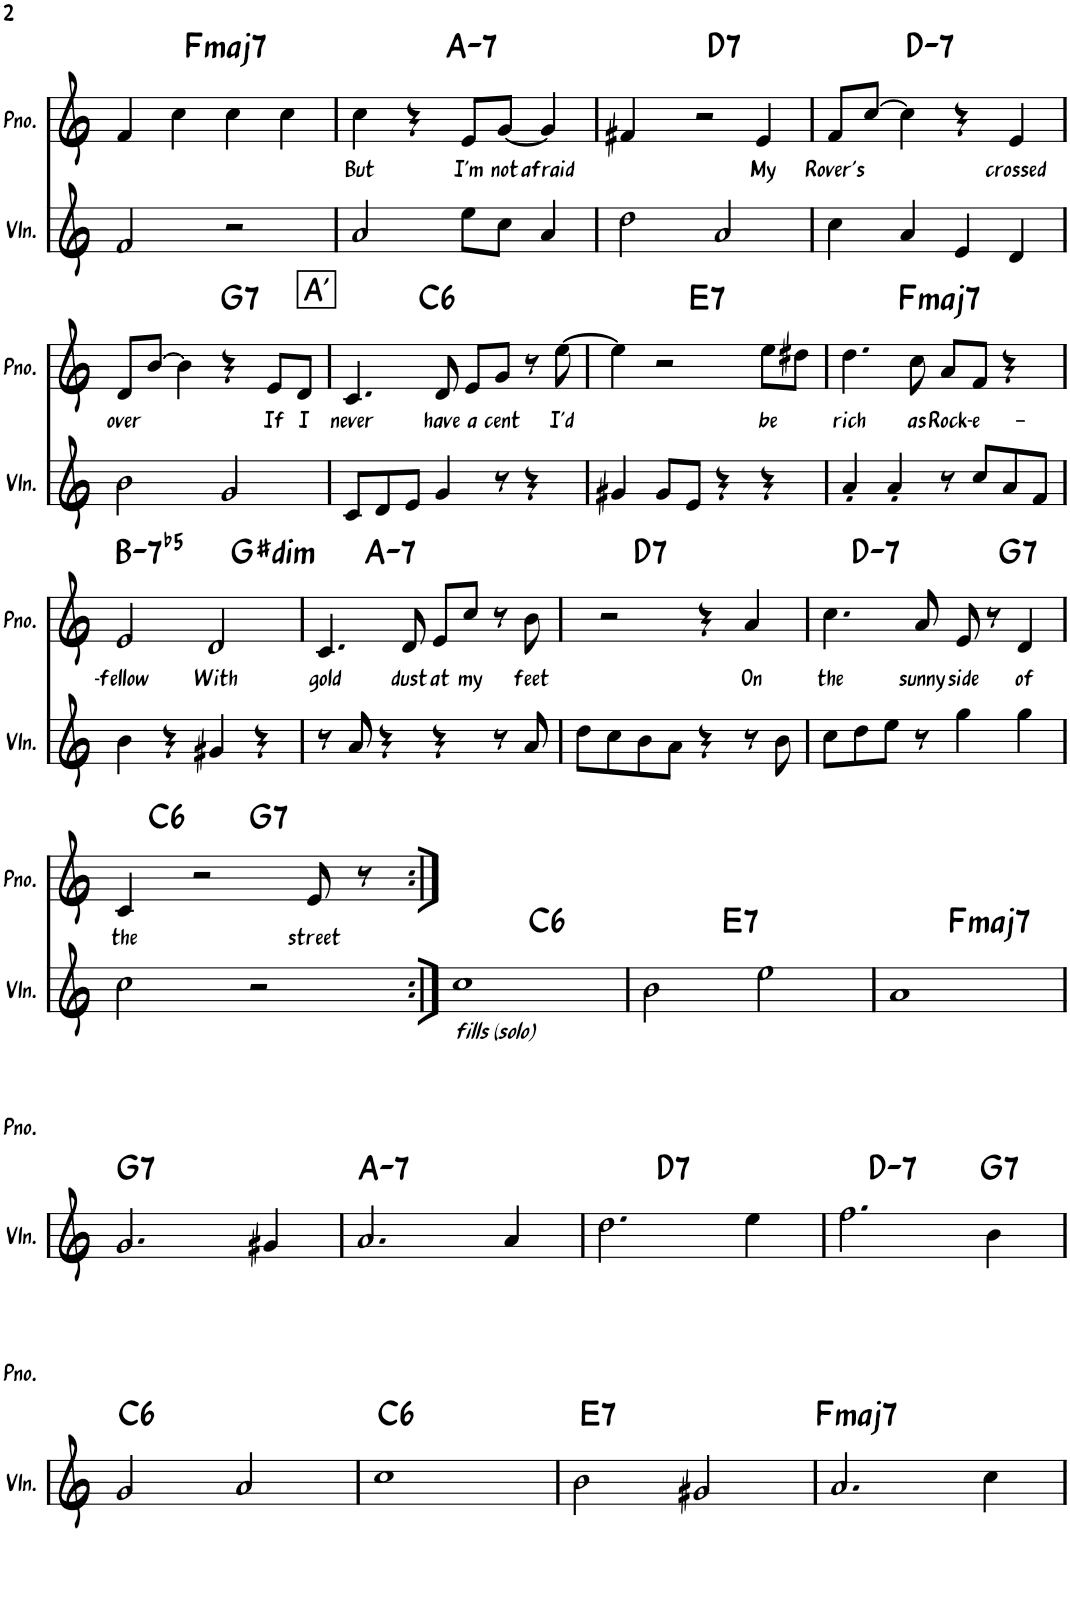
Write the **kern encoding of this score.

**kern	**harte	**kern	**text	**harte
*part2	*part2	*part1	*part1	*part1
*staff2	*	*staff1	*staff1	*
*I"Violin	*	*I"Piano	*	*
*I'Vln.	*	*I'Pno.	*	*
!!LO:PB:g=z
*clefG2	*	*clefG2	*	*
*k[]	*	*k[]	*	*
*M4/4	*	*M4/4	*	*
=21	=21	=21	=21	=21
!	!	!	!	!LO:H:kt=maj7
2f/	.	4f/	.	F:maj7
.	.	4cc\	.	.
2r	.	4cc\	.	.
.	.	4cc\	.	.
=22	=22	=22	=22	=22
!	!	!	!LO:LY:b	!LO:H:kt=7
2a/	.	4cc\	But	A:min7
.	.	4r	.	.
!	!	!	!LO:LY:b	!
8ee\L	.	8e/L	I'm	.
!	!	!	!LO:LY:b	!
8cc\J	.	[8g/J	not	.
!	!	!	!LO:LY:b	!
4a/	.	4g/]	afraid	.
=23	=23	=23	=23	=23
!	!	!	!	!LO:H:kt=7
2dd\	.	4f#X/	.	D:7
.	.	2r	.	.
2a/	.	.	.	.
!	!	!	!LO:LY:b	!
.	.	4e/	My	.
=24	=24	=24	=24	=24
!	!	!	!LO:LY:b	!LO:H:kt=7
4cc\	.	8f/L	Rover's	D:min7
.	.	[8cc/J	.	.
4a/	.	4cc\]	.	.
4e/	.	4r	.	.
!	!	!	!LO:LY:b	!
4d/	.	4e/	crossed	.
!!LO:LB:g=z
=25	=25	=25	=25	=25
!	!	!	!LO:LY:b	!LO:H:kt=7
2b\	.	8d/L	over	G:7
.	.	[8b/J	.	.
.	.	4b\]	.	.
2g/	.	4r	.	.
!	!	!	!LO:LY:b	!
.	.	8e/L	If	.
!	!	!	!LO:LY:b	!
.	.	8d/J	I	.
!!LO:REH:place=s1:a:B:rj:fs=14:t=A'
=26	=26	=26	=26	=26
!	!	!	!LO:LY:b	!LO:H:kt=6
8c/L	.	4.c/	never	C:maj6
8d/	.	.	.	.
8e/J	.	.	.	.
!	!	!	!LO:LY:b	!
4g/	.	8d/	have	.
!	!	!	!LO:LY:b	!
.	.	8e/L	a	.
!	!	!	!LO:LY:b	!
8r	.	8g/J	cent	.
4r	.	8r	.	.
!	!	!	!LO:LY:b	!
.	.	[8ee\	I'd	.
=27	=27	=27	=27	=27
!	!	!	!	!LO:H:kt=7
4g#X/	.	4ee\]	.	E:7
8g#/L	.	2r	.	.
8e/J	.	.	.	.
4r	.	.	.	.
!	!	!	!LO:LY:b	!
4r	.	8ee\L	be	.
.	.	8dd#X\J	.	.
=28	=28	=28	=28	=28
!	!	!	!LO:LY:b	!LO:H:kt=maj7
4a'/	.	4.dd\	rich	F:maj7
4a'/	.	.	.	.
!	!	!	!LO:LY:b	!
.	.	8cc\	as	.
!	!	!	!LO:LY:b	!
8r	.	8a/L	Rock-	.
!	!	!	!LO:LY:b	!
8cc/L	.	8f/J	-e-	.
8a/	.	4r	.	.
8f/J	.	.	.	.
!!LO:LB:g=z
=29	=29	=29	=29	=29
!	!	!	!LO:LY:b	!LO:H:kt=-7b5
4b\	.	2e/	-fellow	B:hdim7
4r	.	.	.	.
!	!	!	!LO:LY:b	!LO:H:kt=dim
4g#X/	.	2d/	With	G#:dim
4r	.	.	.	.
=30	=30	=30	=30	=30
!	!	!	!LO:LY:b	!LO:H:kt=7
8r	.	4.c/	gold	A:min7
8a/	.	.	.	.
4r	.	.	.	.
!	!	!	!LO:LY:b	!
.	.	8d/	dust	.
!	!	!	!LO:LY:b	!
4r	.	8e/L	at	.
!	!	!	!LO:LY:b	!
.	.	8cc/J	my	.
8r	.	8r	.	.
!	!	!	!LO:LY:b	!
8a/	.	8b\	feet	.
=31	=31	=31	=31	=31
!	!	!	!	!LO:H:kt=7
8dd\L	.	2r	.	D:7
8cc\	.	.	.	.
8b\	.	.	.	.
8a\J	.	.	.	.
4r	.	4r	.	.
!	!	!	!LO:LY:b	!
8r	.	4a/	On	.
8b\	.	.	.	.
=32	=32	=32	=32	=32
!	!	!	!LO:LY:b	!LO:H:kt=7
8cc\L	.	4.cc\	the	D:min7
8dd\	.	.	.	.
8ee\J	.	.	.	.
!	!	!	!LO:LY:b	!
8r	.	8a/	sunny	.
!	!	!	!LO:LY:b	!LO:H:kt=7
4gg\	.	8e/	side	G:7
.	.	8r	.	.
!	!	!	!LO:LY:b	!
4gg\	.	4d/	of	.
!!LO:LB:g=z
=33	=33	=33	=33	=33
!	!	!	!LO:LY:b	!LO:H:kt=6
*	*	*^	*	*
2cc\	.	4c/	2ryy	the	C:maj6
.	.	2r	.	.	.
!	!	!	!	!	!LO:H:kt=7
2r	.	.	2ryy	.	G:7
!	!	!	!	!LO:LY:b	!
.	.	8e/	.	street	.
.	.	8r	.	.	.
=34:|!	=34:|!	=34:|!	=34:|!	=34:|!	=34:|!
!LO:TX:b:i:t=fills (solo)	!LO:H:kt=6	!	!	!	!
*	*	*v	*v	*	*
1cc	C:maj6	1r	.	.
=35	=35	=35	=35	=35
!	!LO:H:kt=7	!	!	!
2b\	E:7	1r	.	.
2ee\	.	.	.	.
=36	=36	=36	=36	=36
!	!LO:H:kt=maj7	!	!	!
1a	F:maj7	1r	.	.
!!LO:LB:g=z
=37	=37	=37	=37	=37
!	!LO:H:kt=7	!	!	!
2.g/	G:7	1r	.	.
4g#X/	.	.	.	.
=38	=38	=38	=38	=38
!	!LO:H:kt=7	!	!	!
2.a/	A:min7	1r	.	.
4a/	.	.	.	.
=39	=39	=39	=39	=39
!	!LO:H:kt=7	!	!	!
2.dd\	D:7	1r	.	.
4ee\	.	.	.	.
=40	=40	=40	=40	=40
!	!LO:H:kt=7	!	!	!
*^	*	*	*	*
2.ff\	2ryy	D:min7	1r	.	.
!	!	!LO:H:kt=7	!	!	!
.	2ryy	G:7	.	.	.
4b\	.	.	.	.	.
!!LO:LB:g=z
=41	=41	=41	=41	=41	=41
!	!	!LO:H:kt=6	!	!	!
*v	*v	*	*	*	*
2g/	C:maj6	1r	.	.
2a/	.	.	.	.
=42	=42	=42	=42	=42
!	!LO:H:kt=6	!	!	!
1cc	C:maj6	1r	.	.
=43	=43	=43	=43	=43
!	!LO:H:kt=7	!	!	!
2b\	E:7	1r	.	.
2g#X/	.	.	.	.
=44	=44	=44	=44	=44
!	!LO:H:kt=maj7	!	!	!
2.a/	F:maj7	1r	.	.
4cc\	.	.	.	.
=	=	=	=	=
*-	*-	*-	*-	*-
